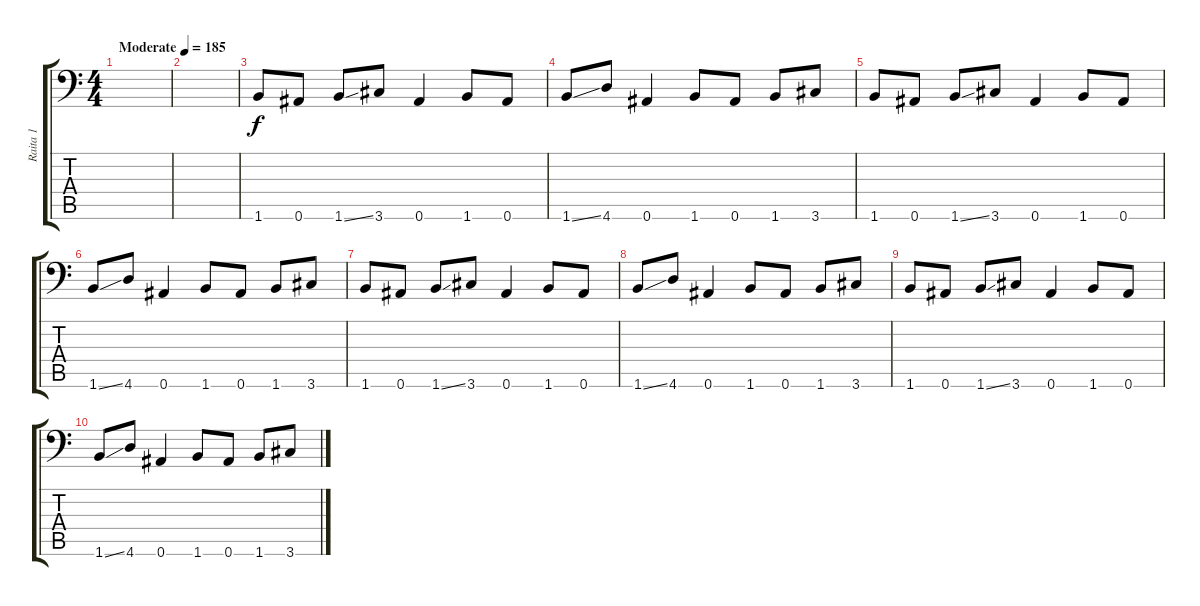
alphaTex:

\track ("Raita 1" "Raita 1") {instrument distortionguitar}
\staff {score tabs}
\tuning (C4 G3 Eb3 Bb2 F2 Bb1) {hide}
\ts (4 4)
\tempo (185 "Moderate")
\clef f4
\ks c
|
|
1.6.8 0.6.8 1.6{ss}.8 3.6.8 0.6.4 1.6.8 0.6.8 |
1.6{ss}.8 4.6.8 0.6.4 1.6.8 0.6.8 1.6.8 3.6.8 |
1.6.8 0.6.8 1.6{ss}.8 3.6.8 0.6.4 1.6.8 0.6.8 |
1.6{ss}.8 4.6.8 0.6.4 1.6.8 0.6.8 1.6.8 3.6.8 |
1.6.8 0.6.8 1.6{ss}.8 3.6.8 0.6.4 1.6.8 0.6.8 |
1.6{ss}.8 4.6.8 0.6.4 1.6.8 0.6.8 1.6.8 3.6.8 |
1.6.8 0.6.8 1.6{ss}.8 3.6.8 0.6.4 1.6.8 0.6.8 |
1.6{ss}.8 4.6.8 0.6.4 1.6.8 0.6.8 1.6.8 3.6.8
